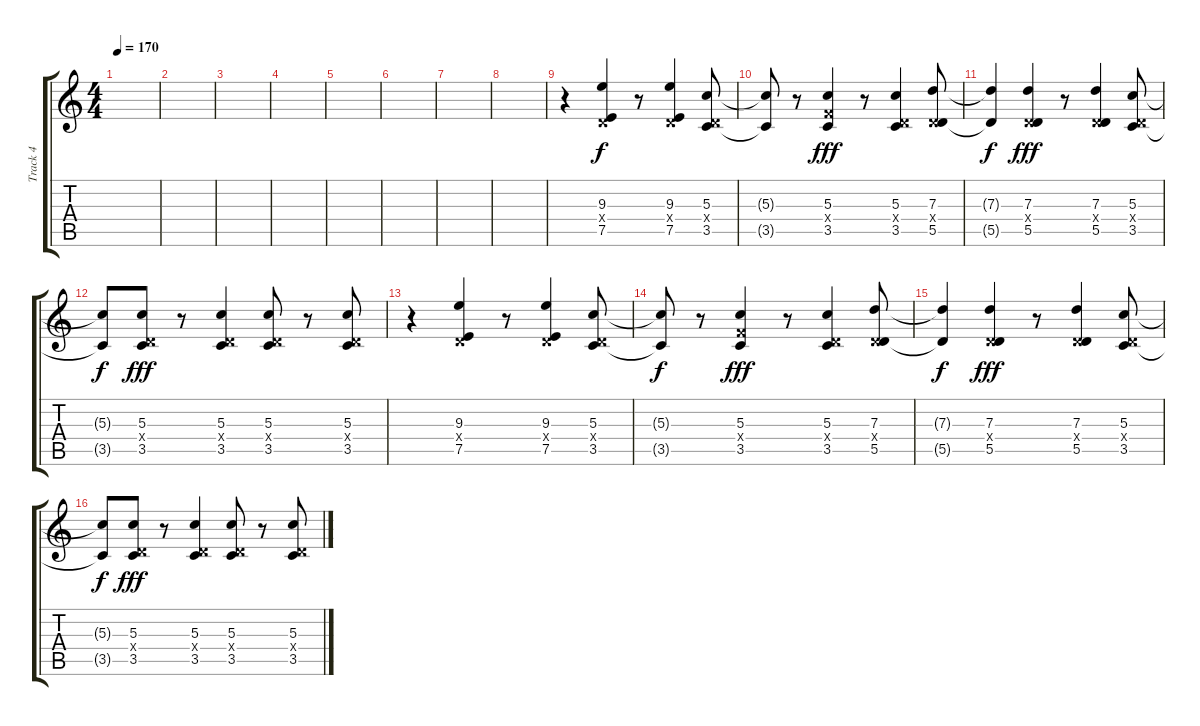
\track ("Track 4" "Track 4") {instrument overdrivenguitar}
\staff {score tabs}
\tuning (E4 B3 G3 D3 A2 D2) {hide}
\ts (4 4)
\tempo 170
\clef g2
\ks c
|
|
|
|
|
|
|
|
r.4 (9.3 0.4{x} 7.5).4 r.8 (9.3 0.4{x} 7.5).4 (5.3 0.4{x} 3.5).8 |
(5.3{t} 3.5{t}).8{dy f} r.8 (5.3 3.4{x} 3.5).4{dy fff} r.8 (5.3 0.4{x} 3.5).4 (7.3 0.4{x} 5.5).8 |
(7.3{t} 5.5{t}).4{dy f} (7.3 0.4{x} 5.5).4{dy fff} r.8 (7.3 0.4{x} 5.5).4 (5.3 0.4{x} 3.5).8 |
(5.3{t} 3.5{t}).8{dy f} (5.3 0.4{x} 3.5).8{dy fff} r.8 (5.3 0.4{x} 3.5).4 (5.3 0.4{x} 3.5).8 r.8 (5.3 0.4{x} 3.5).8 |
r.4 (9.3 0.4{x} 7.5).4 r.8 (9.3 0.4{x} 7.5).4 (5.3 0.4{x} 3.5).8 |
(5.3{t} 3.5{t}).8{dy f} r.8 (5.3 3.4{x} 3.5).4{dy fff} r.8 (5.3 0.4{x} 3.5).4 (7.3 0.4{x} 5.5).8 |
(7.3{t} 5.5{t}).4{dy f} (7.3 0.4{x} 5.5).4{dy fff} r.8 (7.3 0.4{x} 5.5).4 (5.3 0.4{x} 3.5).8 |
(5.3{t} 3.5{t}).8{dy f} (5.3 0.4{x} 3.5).8{dy fff} r.8 (5.3 0.4{x} 3.5).4 (5.3 0.4{x} 3.5).8 r.8 (5.3 0.4{x} 3.5).8
